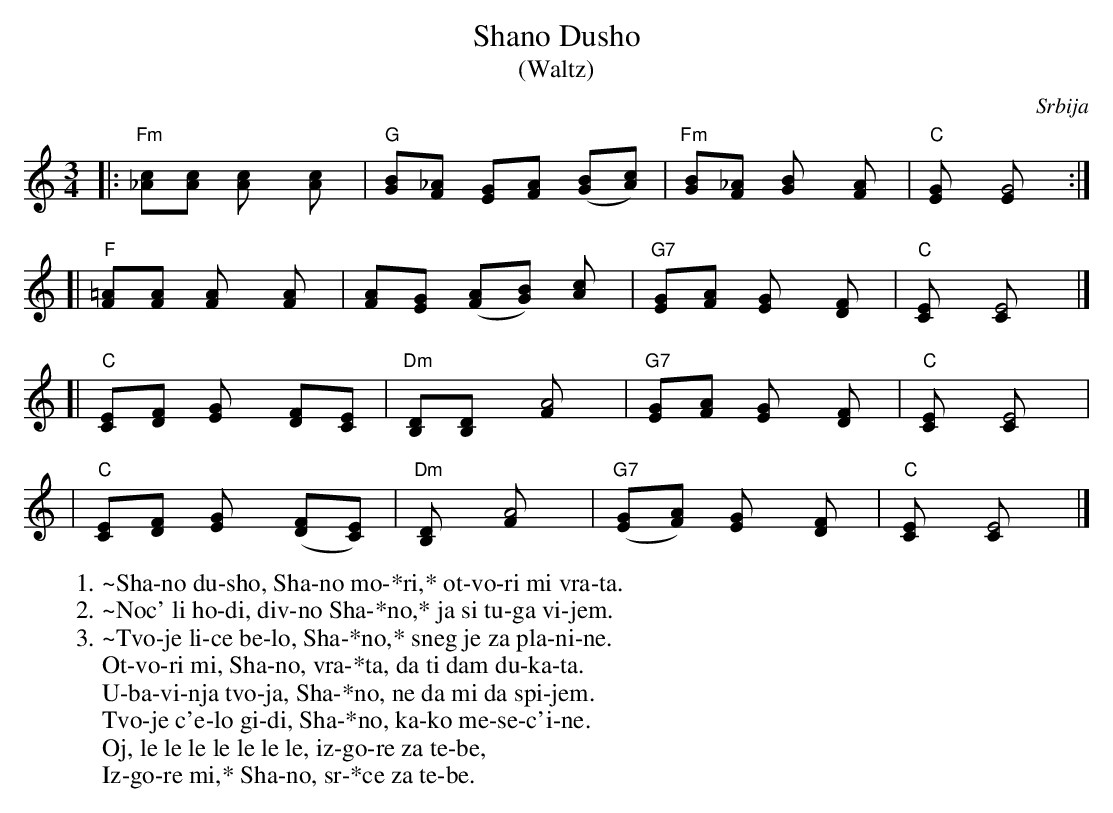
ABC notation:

X:1
T:Shano Dusho
T:(Waltz)
O:Srbija
M:3/4
L:1/8
K:C
|:"Fm"[c_A][cA] [c2A] [c2A] | "G"[BG][_AF] [GE][AF] ([BG][cA]) |  "Fm"[BG][_AF] [B2G] [A2F] | "C"[G2E] [G4E] :|
W:1.~Sha-no du-sho, Sha-no mo-*ri,* ot-vo-ri mi vra-ta.
W:2.~Noc' li ho-di, div-no Sha-*no,* ja si tu-ga vi-jem.
W:3.~Tvo-je li-ce be-lo, Sha-*no,* sneg je za pla-ni-ne.
[|"F"[=AF][AF] [A2F] [A2F] | [AF][GE] ([AF][BG]) [c2A] | "G7"[GE][AF] [G2E] [F2D] | "C"[E2C] [E4C] |]
W:Ot-vo-ri mi, Sha-no, vra-*ta, da ti dam du-ka-ta.
W:U-ba-vi-nja tvo-ja, Sha-*no, ne da mi da spi-jem.
W:Tvo-je c'e-lo gi-di, Sha-*no, ka-ko me-se-c'i-ne.
[|"C"[EC][FD] [G2E] [FD][EC] | "Dm"[DB,][D2B,] [A4F] | "G7"[GE][AF] [G2E] [F2D] | "C"[E2C] [E4C] |
W:Oj, le le le le le le le, iz-go-re za te-be,
|  "C"[EC][FD] [G2E] ([FD][EC]) | "Dm"[D2B,] [A4F] | "G7"([GE][AF]) [G2E] [F2D] | "C"[E2C] [E4C] |]
W:Iz-go-re mi,* Sha-no, sr-*ce za te-be.
